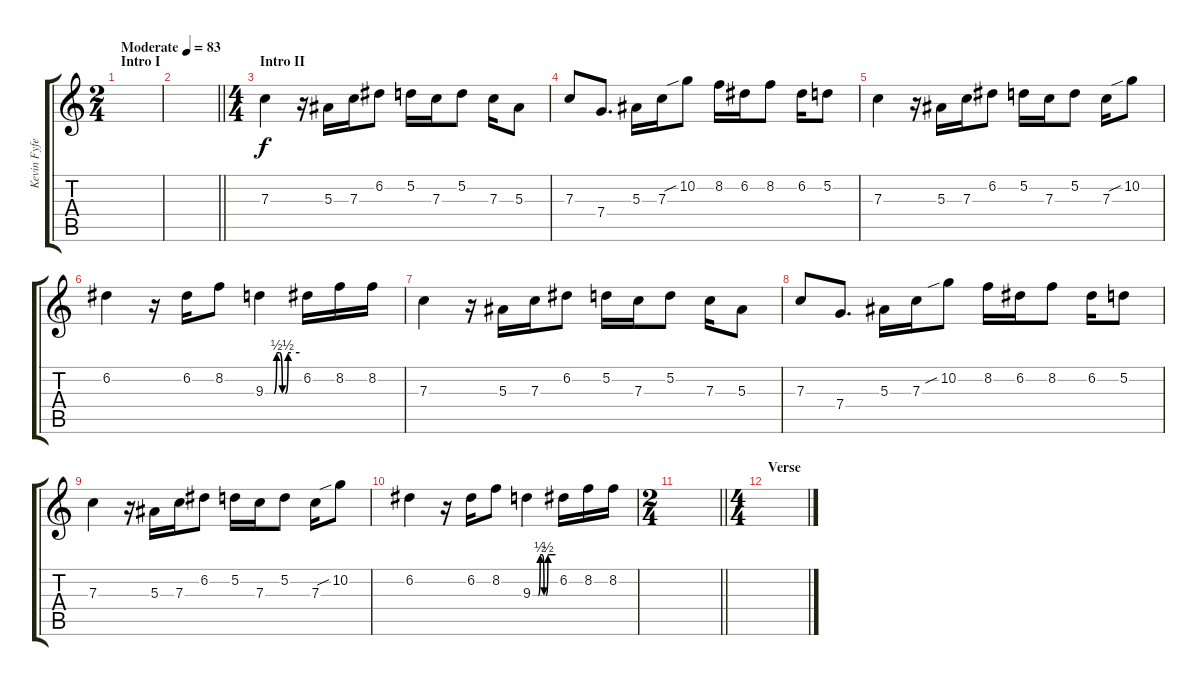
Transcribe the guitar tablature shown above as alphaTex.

\track ("Kevin Fyfe Lead" "Kevin Fyfe") {instrument distortionguitar}
\staff {score tabs}
\tuning (D4 A3 F3 C3 G2 C2) {hide}
\ts (2 4)
\section ("" "Intro I")
\tempo (83 "Moderate")
\clef g2
\ks c
|
\barLineRight lightlight
|
\ts (4 4)
\section ("" "Intro II")
7.3.4 r.16 5.3.16 7.3.16 6.2.8 5.2.16 7.3.16 5.2.8 7.3.16 5.3.8 |
7.3.8 7.4.8{d} 5.3.16 7.3.16 10.2{sib}.8 8.2.16 6.2.16 8.2.8 6.2.16 5.2.8 |
7.3.4 r.16 5.3.16 7.3.16 6.2.8 5.2.16 7.3.16 5.2.8 7.3.16 10.2{sib}.8 |
6.2.4 r.16 6.2.16 8.2.8 9.3{be (custom 0 0 15 0 20 2 25 2 30 0 35 0 40 2 45 2 60 2)}.4 6.2.16 8.2.16 8.2.16 |
7.3.4 r.16 5.3.16 7.3.16 6.2.8 5.2.16 7.3.16 5.2.8 7.3.16 5.3.8 |
7.3.8 7.4.8{d} 5.3.16 7.3.16 10.2{sib}.8 8.2.16 6.2.16 8.2.8 6.2.16 5.2.8 |
7.3.4 r.16 5.3.16 7.3.16 6.2.8 5.2.16 7.3.16 5.2.8 7.3.16 10.2{sib}.8 |
6.2.4 r.16 6.2.16 8.2.8 9.3{be (custom 0 0 15 0 20 2 25 2 30 0 35 0 40 2 45 2 60 2)}.4 6.2.16 8.2.16 8.2.16 |
\ts (2 4)
\barLineRight lightlight
|
\ts (4 4)
\section ("" "Verse")
